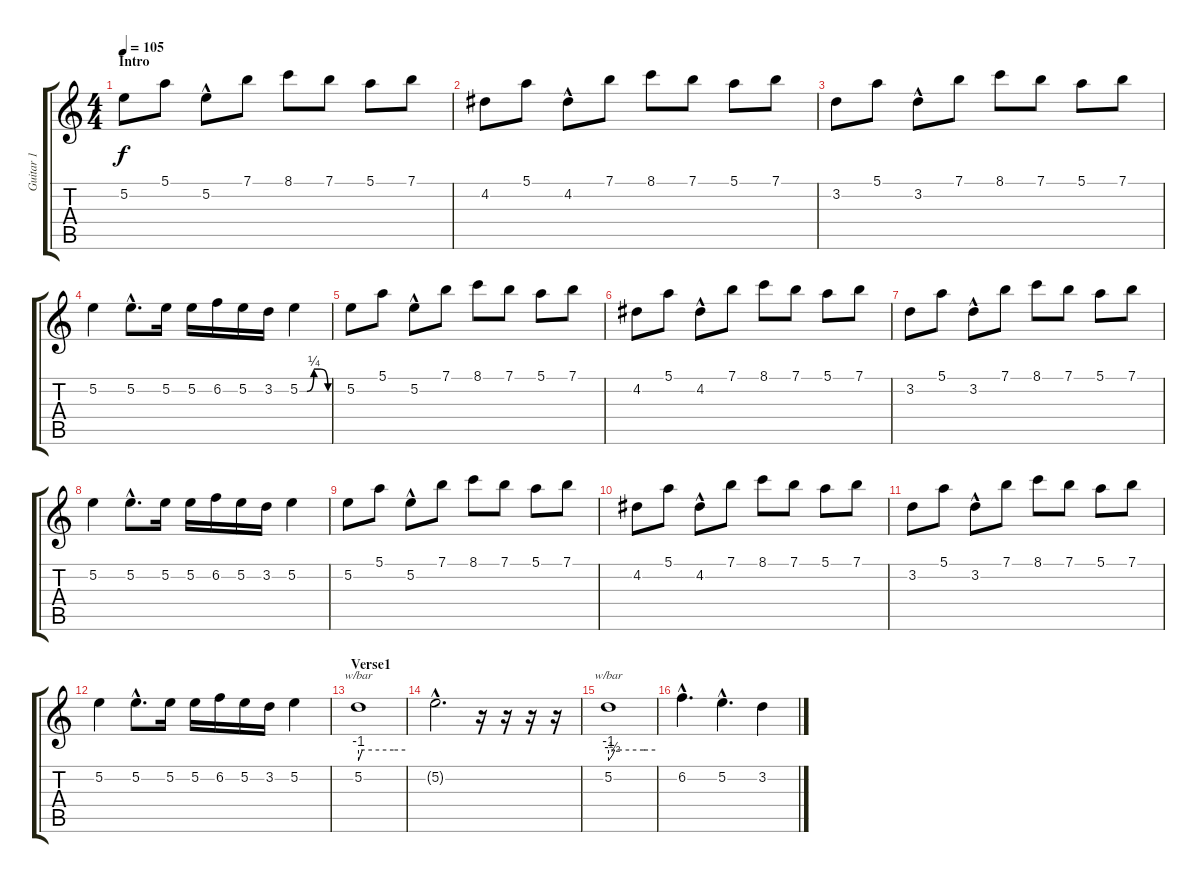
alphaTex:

\track ("Guitar 1" "Guitar 1") {instrument distortionguitar}
\staff {score tabs}
\tuning (E4 B3 G3 D3 A2 E2) {hide}
\ts (4 4)
\section ("" "Intro")
\tempo 105
\clef g2
\ks c
5.2.8{dy f instrument distortionguitar} 5.1.8 5.2{hac}.8 7.1.8 8.1.8 7.1.8 5.1.8 7.1.8 |
4.2.8 5.1.8 4.2{hac}.8 7.1.8 8.1.8 7.1.8 5.1.8 7.1.8 |
3.2.8 5.1.8 3.2{hac}.8 7.1.8 8.1.8 7.1.8 5.1.8 7.1.8 |
5.2.4 5.2{hac}.8{d} 5.2.16 5.2.16 6.2.16 5.2.16 3.2.16 5.2{be (custom 0 0 15 0 30 1 45 1 60 0)}.4 |
5.2.8 5.1.8 5.2{hac}.8 7.1.8 8.1.8 7.1.8 5.1.8 7.1.8 |
4.2.8 5.1.8 4.2{hac}.8 7.1.8 8.1.8 7.1.8 5.1.8 7.1.8 |
3.2.8 5.1.8 3.2{hac}.8 7.1.8 8.1.8 7.1.8 5.1.8 7.1.8 |
5.2.4 5.2{hac}.8{d} 5.2.16 5.2.16 6.2.16 5.2.16 3.2.16 5.2.4 |
5.2.8 5.1.8 5.2{hac}.8 7.1.8 8.1.8 7.1.8 5.1.8 7.1.8 |
4.2.8 5.1.8 4.2{hac}.8 7.1.8 8.1.8 7.1.8 5.1.8 7.1.8 |
3.2.8 5.1.8 3.2{hac}.8 7.1.8 8.1.8{volume 14} 7.1.8 5.1.8 7.1.8 |
5.2.4 5.2{hac}.8{d} 5.2.16 5.2.16 6.2.16 5.2.16 3.2.16 5.2.4 |
\section ("" "Verse1")
5.2.1{tbe (custom default 0 -4 5 0 45 0 60 0) volume 1} |
5.2{hac t}.2{d} r.16{volume 14} r.16 r.16 r.16 |
5.2.1{tbe (custom default 0 -4 5 -2 8 0 45 0 47 0 60 0)} |
6.2{hac}.4{d} 5.2{hac}.4{d} 3.2.4
